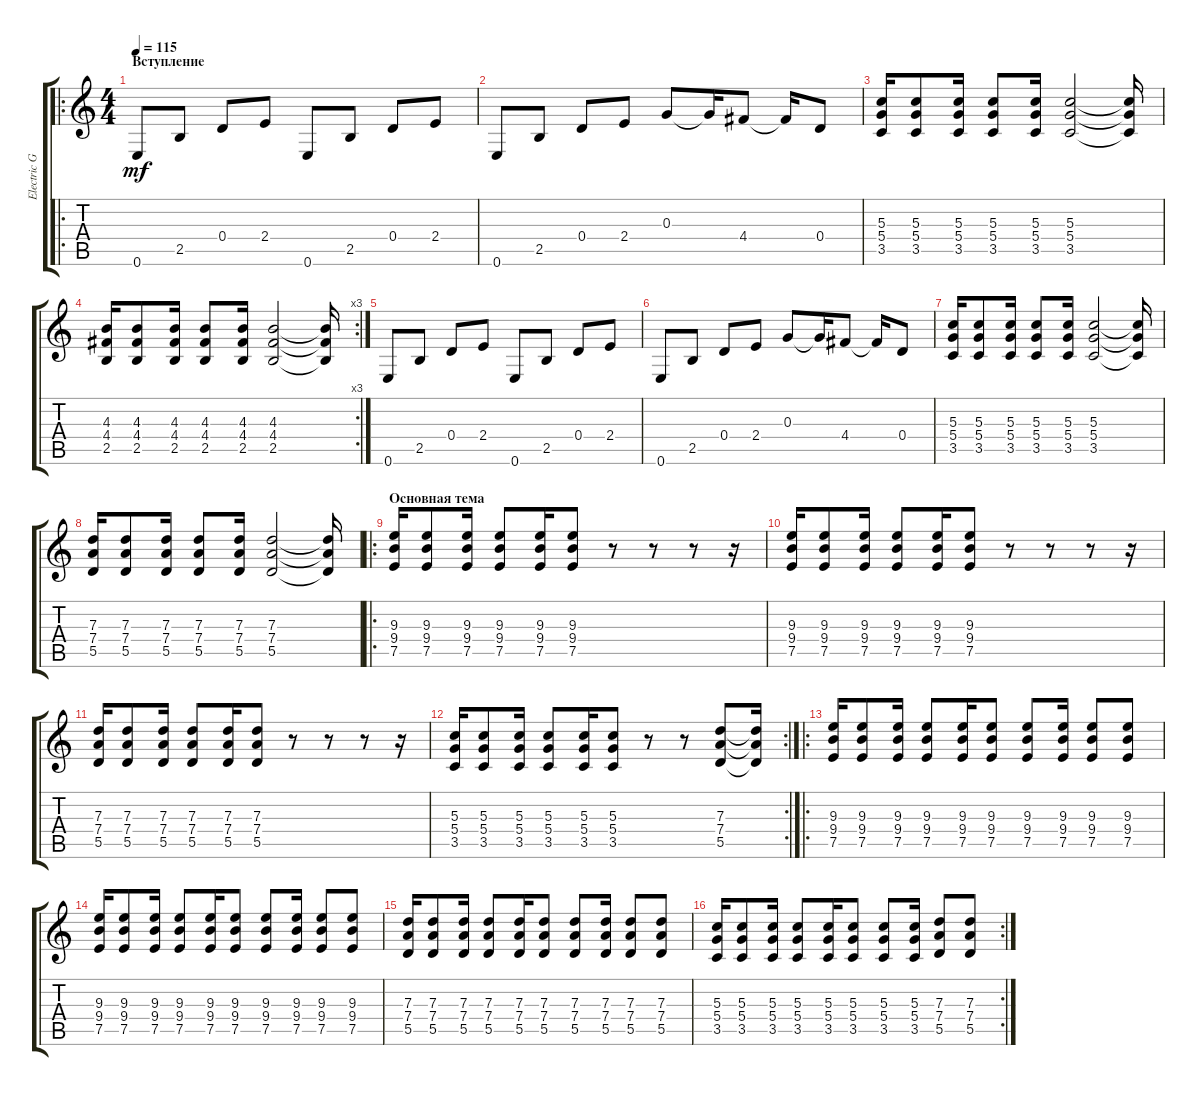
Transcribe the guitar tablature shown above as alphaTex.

\track ("Electric Guitar" "Electric G") {instrument overdrivenguitar}
\staff {score tabs}
\tuning (E4 B3 G3 D3 A2 E2) {hide}
\ro
\ts (4 4)
\section ("" "Вступление")
\tempo 115
\clef g2
\ks c
0.6.8{dy mf instrument overdrivenguitar} 2.5.8 0.4.8 2.4.8 0.6.8 2.5.8 0.4.8 2.4.8 |
0.6.8 2.5.8 0.4.8 2.4.8 0.3.8 0.3{t}.16 4.4.8 4.4{t}.16 0.4.8 |
(5.3 5.4 3.5).16 (5.3 5.4 3.5).8 (5.3 5.4 3.5).16 (5.3 5.4 3.5).8 (5.3 5.4 3.5).16 (5.3 5.4 3.5).2 (5.3{t} 5.4{t} 3.5{t}).16 |
\rc 3
(4.3 4.4 2.5).16 (4.3 4.4 2.5).8 (4.3 4.4 2.5).16 (4.3 4.4 2.5).8 (4.3 4.4 2.5).16 (4.3 4.4 2.5).2 (4.3{t} 4.4{t} 2.5{t}).16 |
0.6.8 2.5.8 0.4.8 2.4.8 0.6.8 2.5.8 0.4.8 2.4.8 |
0.6.8 2.5.8 0.4.8 2.4.8 0.3.8 0.3{t}.16 4.4.8 4.4{t}.16 0.4.8 |
(5.3 5.4 3.5).16 (5.3 5.4 3.5).8 (5.3 5.4 3.5).16 (5.3 5.4 3.5).8 (5.3 5.4 3.5).16 (5.3 5.4 3.5).2 (5.3{t} 5.4{t} 3.5{t}).16 |
(7.3 7.4 5.5).16 (7.3 7.4 5.5).8 (7.3 7.4 5.5).16 (7.3 7.4 5.5).8 (7.3 7.4 5.5).16 (7.3 7.4 5.5).2 (7.3{t} 7.4{t} 5.5{t}).16 |
\ro
\section ("" "Основная тема")
(9.3 9.4 7.5).16 (9.3 9.4 7.5).8 (9.3 9.4 7.5).16 (9.3 9.4 7.5).8 (9.3 9.4 7.5).16 (9.3 9.4 7.5).8 r.8 r.8 r.8 r.16 |
(9.3 9.4 7.5).16 (9.3 9.4 7.5).8 (9.3 9.4 7.5).16 (9.3 9.4 7.5).8 (9.3 9.4 7.5).16 (9.3 9.4 7.5).8 r.8 r.8 r.8 r.16 |
(7.3 7.4 5.5).16 (7.3 7.4 5.5).8 (7.3 7.4 5.5).16 (7.3 7.4 5.5).8 (7.3 7.4 5.5).16 (7.3 7.4 5.5).8 r.8 r.8 r.8 r.16 |
\rc 2
(5.3 5.4 3.5).16 (5.3 5.4 3.5).8 (5.3 5.4 3.5).16 (5.3 5.4 3.5).8 (5.3 5.4 3.5).16 (5.3 5.4 3.5).8 r.8 r.8 (7.3 7.4 5.5).8 (7.3{t} 7.4{t} 5.5{t}).16 |
\ro
(9.3 9.4 7.5).16 (9.3 9.4 7.5).8 (9.3 9.4 7.5).16 (9.3 9.4 7.5).8 (9.3 9.4 7.5).16 (9.3 9.4 7.5).8 (9.3 9.4 7.5).8 (9.3 9.4 7.5).16 (9.3 9.4 7.5).8 (9.3 9.4 7.5).8 |
(9.3 9.4 7.5).16 (9.3 9.4 7.5).8 (9.3 9.4 7.5).16 (9.3 9.4 7.5).8 (9.3 9.4 7.5).16 (9.3 9.4 7.5).8 (9.3 9.4 7.5).8 (9.3 9.4 7.5).16 (9.3 9.4 7.5).8 (9.3 9.4 7.5).8 |
(7.3 7.4 5.5).16 (7.3 7.4 5.5).8 (7.3 7.4 5.5).16 (7.3 7.4 5.5).8 (7.3 7.4 5.5).16 (7.3 7.4 5.5).8 (7.3 7.4 5.5).8 (7.3 7.4 5.5).16 (7.3 7.4 5.5).8 (7.3 7.4 5.5).8 |
\rc 2
(5.3 5.4 3.5).16 (5.3 5.4 3.5).8 (5.3 5.4 3.5).16 (5.3 5.4 3.5).8 (5.3 5.4 3.5).16 (5.3 5.4 3.5).8 (5.3 5.4 3.5).8 (5.3 5.4 3.5).16 (7.3 7.4 5.5).8 (7.3 7.4 5.5).8
